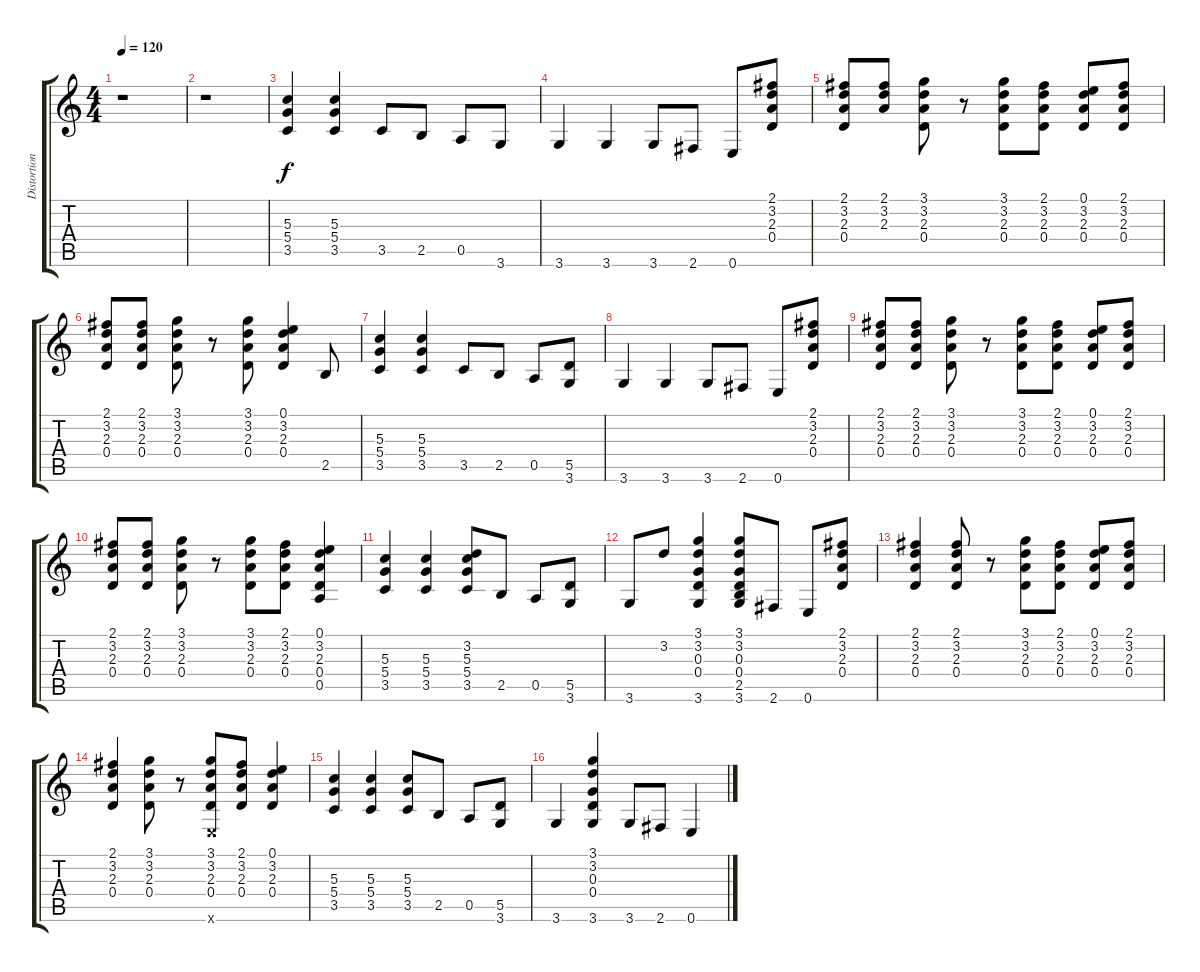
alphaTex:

\track ("Distortion" "Distortion") {instrument distortionguitar}
\staff {score tabs}
\tuning (E4 B3 G3 D3 A2 E2) {hide}
\ts (4 4)
\tempo 120
\clef g2
\ks c
r.1{dy f} |
r.1 |
(5.3 5.4 3.5).4 (5.3 5.4 3.5).4 3.5.8 2.5.8 0.5.8 3.6.8 |
3.6.4 3.6.4 3.6.8 2.6.8 0.6.8 (2.1 3.2 2.3 0.4).8 |
(2.1 3.2 2.3 0.4).8 (2.1 3.2 2.3).8 (3.1 3.2 2.3 0.4).8 r.8 (3.1 3.2 2.3 0.4).8 (2.1 3.2 2.3 0.4).8 (0.1 3.2 2.3 0.4).8 (2.1 3.2 2.3 0.4).8 |
(2.1 3.2 2.3 0.4).8 (2.1 3.2 2.3 0.4).8 (3.1 3.2 2.3 0.4).8 r.8 (3.1 3.2 2.3 0.4).8 (0.1 3.2 2.3 0.4).4 2.5.8 |
(5.3 5.4 3.5).4 (5.3 5.4 3.5).4 3.5.8 2.5.8 0.5.8 (5.5 3.6).8 |
3.6.4 3.6.4 3.6.8 2.6.8 0.6.8 (2.1 3.2 2.3 0.4).8 |
(2.1 3.2 2.3 0.4).8 (2.1 3.2 2.3 0.4).8 (3.1 3.2 2.3 0.4).8 r.8 (3.1 3.2 2.3 0.4).8 (2.1 3.2 2.3 0.4).8 (0.1 3.2 2.3 0.4).8 (2.1 3.2 2.3 0.4).8 |
(2.1 3.2 2.3 0.4).8 (2.1 3.2 2.3 0.4).8 (3.1 3.2 2.3 0.4).8 r.8 (3.1 3.2 2.3 0.4).8 (2.1 3.2 2.3 0.4).8 (0.1 3.2 2.3 0.4 0.5).4 |
(5.3 5.4 3.5).4 (5.3 5.4 3.5).4 (3.2 5.3 5.4 3.5).8 2.5.8 0.5.8 (5.5 3.6).8 |
3.6.8 3.2.8 (3.1 3.2 0.3 0.4 3.6).4 (3.1 3.2 0.3 0.4 2.5 3.6).8 2.6.8 0.6.8 (2.1 3.2 2.3 0.4).8 |
(2.1 3.2 2.3 0.4).4 (2.1 3.2 2.3 0.4).8 r.8 (3.1 3.2 2.3 0.4).8 (2.1 3.2 2.3 0.4).8 (0.1 3.2 2.3 0.4).8 (2.1 3.2 2.3 0.4).8 |
(2.1 3.2 2.3 0.4).4 (3.1 3.2 2.3 0.4).8 r.8 (3.1 3.2 2.3 0.4 0.6{x}).8 (2.1 3.2 2.3 0.4).8 (0.1 3.2 2.3 0.4).4 |
(5.3 5.4 3.5).4 (5.3 5.4 3.5).4 (5.3 5.4 3.5).8 2.5.8 0.5.8 (5.5 3.6).8 |
3.6.4 (3.1 3.2 0.3 0.4 3.6).4 3.6.8 2.6.8 0.6.4
